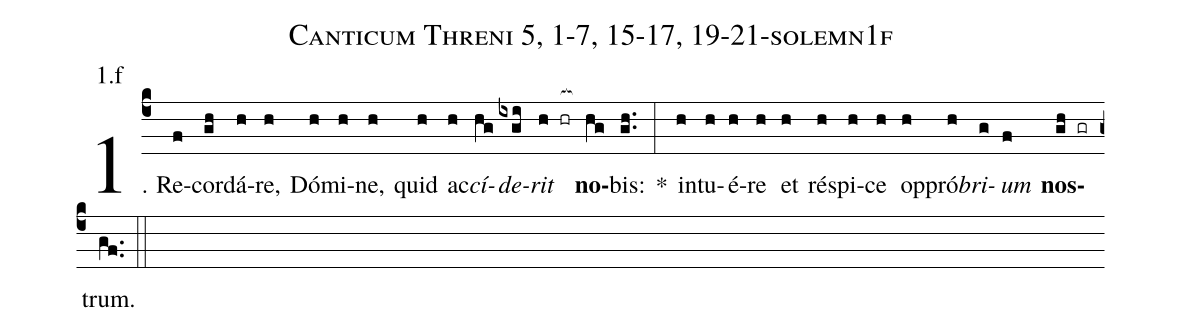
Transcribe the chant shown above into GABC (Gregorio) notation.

name: Canticum Threni 5, 1-7, 15-17, 19-21-solemn1f;
annotation: 1.f;
%%
(c4)1. Re(f)cor(gh)dá(h)re,(h) Dó(h)mi(h)ne,(h) quid(h) ac(h)<i>cí</i>(hg)<i>de</i>(ixgi)<i>rit</i>(h hr[ocb:1{]) <b>no</b>(hg[ocb:0}])bis:(gh..) *(:) in(h)tu(h)é(h)re(h) et(h) ré(h)spi(h)ce(h) op(h)pró(h)<i>bri</i>(g)<i>um</i>(f) <b>nos</b>(gh gr)trum.(gf..) (::)
